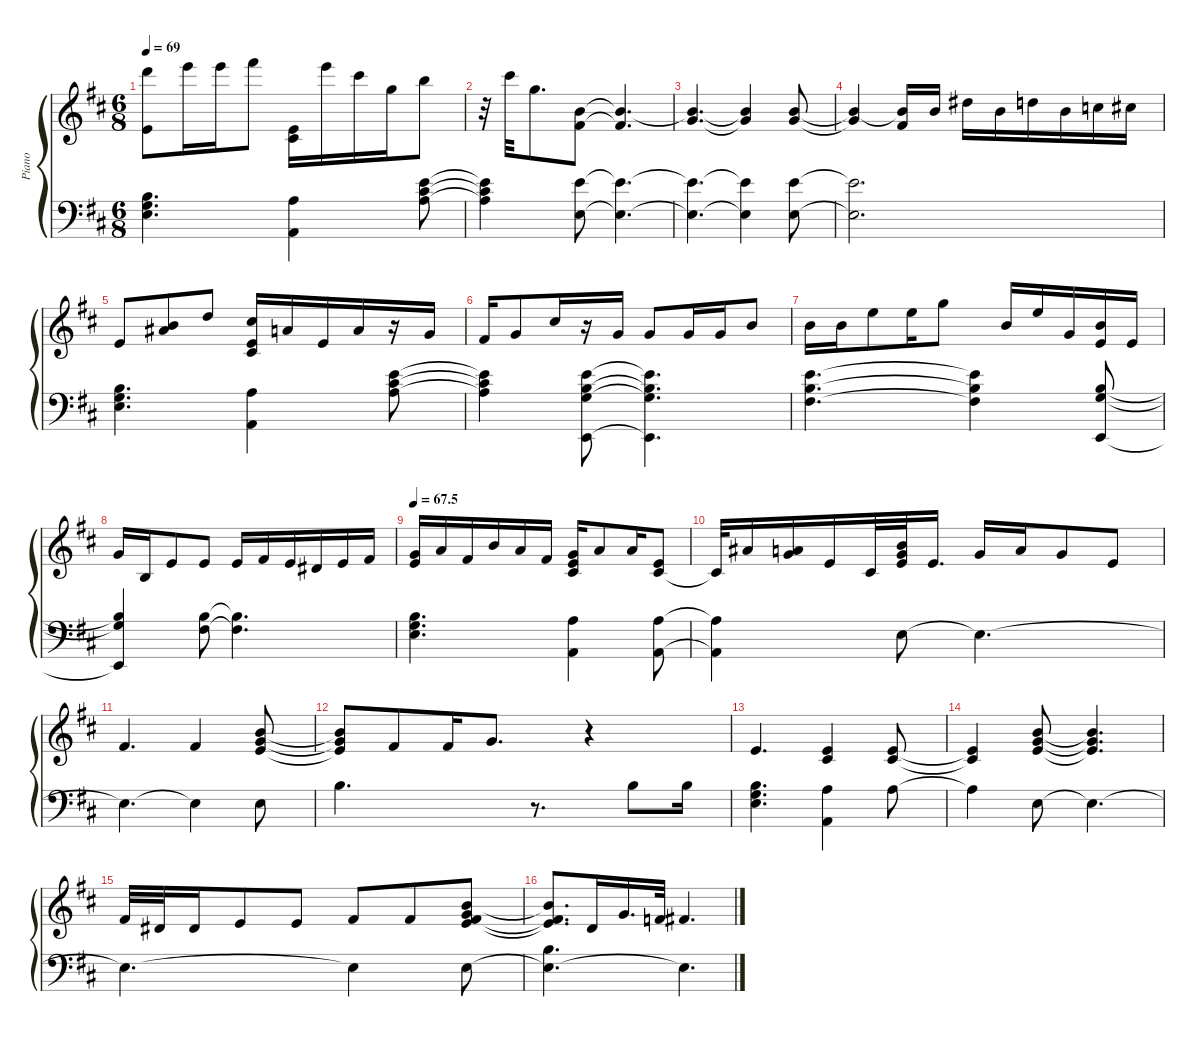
\defaultSystemsLayout 4
\hideDynamics
\bracketExtendMode groupsimilarinstruments
\firstSystemTrackNameMode fullname
\otherSystemsTrackNameOrientation horizontal
\track ("Piano" "el.pno.") {defaultSystemsLayout 8 instrument electricpiano1}
\staff {score}
\tuning (E4 B3 G3 D3 A2 E2)
\ts (6 8)
\tempo 69
\clef g2
\ks bminor
(27.2{acc forcenatural} 0.1{acc forcenatural}).8{dy ff beam Down} 29.2{acc forcenatural}.16{dy f beam Down} 29.2{acc forcenatural}.16{beam Down} 31.2{acc #}.8{beam Down} (2.2{acc #} 0.1{acc forcenatural}).16{beam Down} 33.3{acc forcenatural}.16{beam Down} 21.1{acc #}.16{beam Down} 20.2{acc forcenatural}.16{beam Down} 19.1{acc forcenatural}.8{dy fff beam Down} |
r.32{beam Down} 21.1{acc #}.32{dy mf beam Down} 20.2{acc forcenatural}.8{d beam Down} (11.3{acc #} 12.2{acc forcenatural}).8{dy f beam Down} (11.3{t acc #} 12.2{t acc forcenatural}).4{d beam Up} |
(12.2{t acc forcenatural} 12.3{acc forcenatural}).4{d dy mf beam Up} (12.2{t acc forcenatural} 12.3{t acc forcenatural}).4{beam Up} (12.2{acc forcenatural} 12.3{acc forcenatural}).8{beam Up} |
(12.2{t acc forcenatural} 12.3{t acc forcenatural}).4{beam Up} (12.2{t acc forcenatural} 16.4{acc #}).16{beam Up} 12.2{acc forcenatural}.16{dy f beam Up} 16.2{acc #}.16{beam Down} 16.3{acc forcenatural}.16{beam Down} 15.2{acc forcenatural}.16{beam Down} 16.3{acc forcenatural}.16{beam Down} 17.3{acc forcenatural}.16{beam Down} 14.2{acc #}.16{beam Down} |
14.4{acc forcenatural}.8{beam Up} (15.3{acc #} 12.2{acc forcenatural}).8{beam Up} 15.2{acc forcenatural}.8{beam Up} (14.2{acc #} 0.1{acc forcenatural} 11.4{acc #}).16{dy ff beam Up} 10.2{acc forcenatural}.16{dy f beam Up} 0.1{acc forcenatural}.16{beam Up} 10.2{acc forcenatural}.16{beam Up} r.16{beam Up} 12.3{acc forcenatural}.16{dy mf beam Up} |
11.3{acc #}.16{beam Up} 12.3{acc forcenatural}.8{beam Up} 14.2{acc #}.16{beam Up} r.16{beam Up} 8.2{acc forcenatural}.16{dy f beam Up} 8.2{acc forcenatural}.8{beam Up} 8.2{acc forcenatural}.16{beam Up} 8.2{acc forcenatural}.16{beam Up} 12.2{acc forcenatural}.8{beam Up} |
12.2{acc forcenatural}.16{dy ff beam Down} 12.2{acc forcenatural}.16{dy f beam Down} 17.2{acc forcenatural}.8{beam Down} 17.2{acc forcenatural}.16{beam Down} 20.2{acc forcenatural}.8{beam Down} 16.3{acc forcenatural}.16{beam Up} 17.2{acc forcenatural}.16{beam Up} 12.3{acc forcenatural}.16{dy mf beam Up} (0.1{acc forcenatural} 12.2{acc forcenatural}).16{dy f beam Up} 0.1{acc forcenatural}.16{dy mp beam Up} |
3.1{acc forcenatural}.16{dy ff beam Up} 0.2{acc forcenatural}.16{beam Up} 0.1{acc forcenatural}.8{beam Up} 0.1{acc forcenatural}.8{dy f beam Up} 0.1{acc forcenatural}.16{dy fff beam Up} 2.1{acc #}.16{dy ff beam Up} 5.2{acc forcenatural}.16{dy mf beam Up} 4.2{acc #}.16{dy ff beam Up} 5.2{acc forcenatural}.16{dy f beam Up} 7.2{acc #}.16{beam Up} |
\tempo
67.5 (8.2{acc forcenatural} 0.1{acc forcenatural}).16{dy ff beam Up} 10.2{acc forcenatural}.16{dy f beam Up} 11.3{acc #}.16{beam Up} 12.2{acc forcenatural}.16{beam Up} 10.2{acc forcenatural}.16{beam Up} 7.2{acc #}.16{beam Up} (12.3{acc forcenatural} 11.4{acc #} 0.1{acc forcenatural}).16{dy fff beam Up} 10.2{acc forcenatural}.8{dy f beam Up} 10.2{acc forcenatural}.16{beam Up} (0.1{acc forcenatural} 11.4{acc #}).8{beam Up} |
11.4{t acc #}.32{beam Up} 11.2{acc #}.16{beam Up} (10.2{acc forcenatural} 12.3{acc forcenatural}).16{beam Up} 0.1{acc forcenatural}.16{beam Up} 11.4{acc #}.32{dy mf beam Up} (0.1{acc forcenatural} 12.3{acc forcenatural} 12.2{acc forcenatural}).32{dy f beam Up} 0.1{acc forcenatural}.16{d dy mf beam Up} 12.3{acc forcenatural}.16{beam Up} 14.3{acc forcenatural}.16{beam Up} 12.3{acc forcenatural}.8{beam Up} 0.1{acc forcenatural}.8{beam Up} |
11.3{acc #}.4{d beam Up} 11.3{acc #}.4{beam Up} (0.1{acc forcenatural} 12.3{acc forcenatural} 12.2{acc forcenatural}).8{beam Up} |
(0.1{t acc forcenatural} 12.3{t acc forcenatural} 12.2{t acc forcenatural}).8{beam Up} 16.4{acc #}.8{beam Up} 16.4{acc #}.16{dy f beam Up} 12.3{acc forcenatural}.8{d beam Up} r.4{beam Up} |
0.1{acc forcenatural}.4{d beam Up} (2.2{acc #} 0.1{acc forcenatural}).4{beam Up} (2.2{acc #} 0.1{acc forcenatural}).8{dy mf beam Up} |
(2.2{t acc #} 0.1{t acc forcenatural}).4{beam Up} (12.3{acc forcenatural} 0.1{acc forcenatural} 12.2{acc forcenatural}).8{beam Up} (12.3{t acc forcenatural} 0.1{t acc forcenatural} 12.2{t acc forcenatural}).4{d beam Up} |
11.3{acc #}.32{dy f beam Up} 13.4{acc #}.32{beam Up} 13.4{acc #}.16{beam Up} 0.1{acc forcenatural}.8{dy mf beam Up} 0.1{acc forcenatural}.8{dy f beam Up} 11.3{acc #}.8{dy mf beam Up} 11.3{acc #}.8{dy fff beam Up} (12.3{acc forcenatural} 16.4{acc #} 0.1{acc forcenatural} 12.2{acc forcenatural}).8{beam Up} |
(16.4{t acc #} 0.1{t acc forcenatural} 12.2{t acc forcenatural}).8{d dy f beam Up} 12.4{acc forcenatural}.16{beam Up} 12.3{acc forcenatural}.16{d dy mf beam Up} 15.4{acc forcenatural}.32{dy f beam Up} 16.4{acc #}.4{d beam Up}
\staff {score}
\tuning (G2 D2 A1 E1 B0)
\clef f4
\ottava regular
\simile none
\ks bminor
(19.3{acc forcenatural} 17.2{acc forcenatural} 16.1{acc forcenatural}).4{d dy mf beam Down} (12.3{acc forcenatural} 14.1{acc forcenatural}).4{beam Down} (24.3{acc forcenatural} 23.2{acc #} 21.1{acc forcenatural}).8{beam Down} |
(24.3{t acc forcenatural} 23.2{t acc #} 21.1{t acc forcenatural}).4{beam Down} (14.2{acc forcenatural} 21.1{acc forcenatural}).8{dy f beam Down} (14.2{t acc forcenatural} 21.1{t acc forcenatural}).4{d beam Down} |
(14.2{t acc forcenatural} 21.1{t acc forcenatural}).4{d beam Down} (14.2{t acc forcenatural} 21.1{t acc forcenatural}).4{beam Down} (19.3{acc forcenatural} 21.1{acc forcenatural}).8{dy mp beam Down} |
(19.3{t acc forcenatural} 21.1{t acc forcenatural}).2{d beam Down} |
(19.3{acc forcenatural} 16.1{acc forcenatural} 17.2{acc forcenatural}).4{d dy mf beam Down} (12.3{acc forcenatural} 14.1{acc forcenatural}).4{beam Down} (14.1{acc forcenatural} 23.2{acc #} 31.3{acc forcenatural}).8{beam Down} |
(14.1{t acc forcenatural} 23.2{t acc #} 31.3{t acc forcenatural}).4{beam Down} (17.2{acc forcenatural} 16.1{acc forcenatural} 17.5{acc forcenatural} 31.3{acc forcenatural}).8{beam Down} (16.1{t acc forcenatural} 17.2{t acc forcenatural} 17.5{t acc forcenatural} 31.3{t acc forcenatural}).4{d beam Down} |
(16.2{acc #} 16.1{acc forcenatural} 31.3{acc forcenatural}).4{d dy f beam Down} (16.2{t acc #} 16.1{t acc forcenatural} 31.3{t acc forcenatural}).4{beam Down} (16.1{acc forcenatural} 17.2{acc forcenatural} 17.5{acc forcenatural}).8{beam Up} |
(16.1{t acc forcenatural} 17.2{t acc forcenatural} 17.5{t acc forcenatural}).4{beam Up} (16.1{acc forcenatural} 16.2{acc #}).8{beam Down} (16.1{t acc forcenatural} 16.2{t acc #}).4{d beam Down} |
(19.3{acc forcenatural} 17.2{acc forcenatural} 16.1{acc forcenatural}).4{d dy mf beam Down} (12.3{acc forcenatural} 14.1{acc forcenatural}).4{beam Down} (12.3{acc forcenatural} 14.1{acc forcenatural}).8{beam Down} |
(12.3{t acc forcenatural} 14.1{t acc forcenatural}).4{beam Down} 9.1{acc forcenatural}.8{dy mp beam Down} 9.1{t acc forcenatural}.4{d beam Down} |
9.1{t acc forcenatural}.4{d beam Down} 9.1{t acc forcenatural}.4{beam Down} 14.2{acc forcenatural}.8{beam Down} |
16.1{acc forcenatural}.4{d beam Down} r.8{d beam Down} 16.1{acc forcenatural}.8{beam Down} 16.1{acc forcenatural}.16{beam Down} |
(19.3{acc forcenatural} 17.2{acc forcenatural} 16.1{acc forcenatural}).4{d dy mf beam Down} (12.3{acc forcenatural} 14.1{acc forcenatural}).4{beam Down} 14.1{acc forcenatural}.8{beam Down} |
14.1{t acc forcenatural}.4{beam Down} 9.1{acc forcenatural}.8{dy mp beam Down} 9.1{t acc forcenatural}.4{d beam Down} |
9.1{t acc forcenatural}.4{d beam Down} 9.1{t acc forcenatural}.4{beam Down} 14.2{acc forcenatural}.8{dy f beam Down} |
(14.2{t acc forcenatural} 16.1{acc forcenatural}).4{d beam Down} 14.2{t acc forcenatural}.4{d beam Down}
